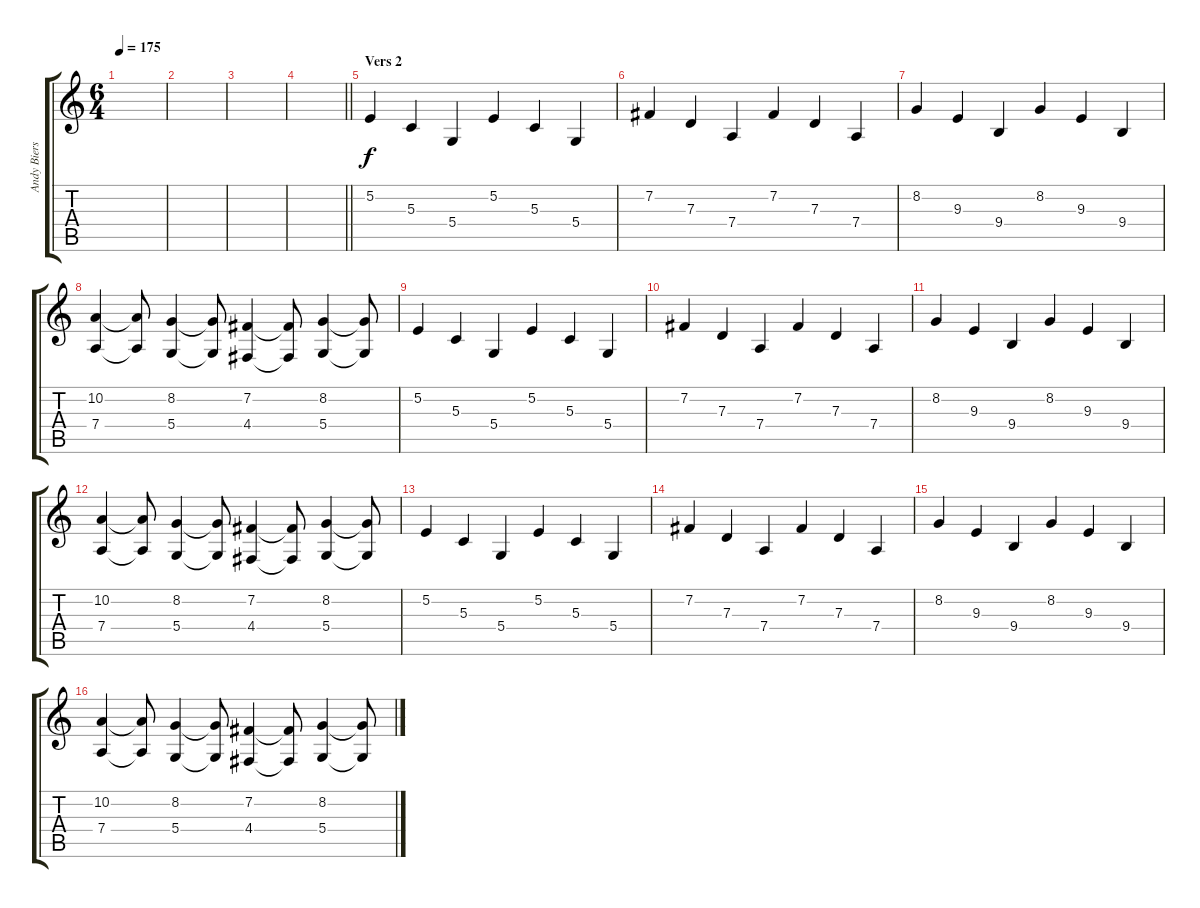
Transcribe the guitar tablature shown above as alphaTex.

\track ("Andy Biersack" "Andy Biers") {instrument acousticgrandpiano}
\staff {score tabs}
\tuning (E4 B3 G3 D3 A2 E2) {hide}
\ts (6 4)
\tempo 175
\clef g2
\ks c
|
|
|
\barLineRight lightlight
|
\section ("" "Vers 2")
5.2.4 5.3.4 5.4.4 5.2.4 5.3.4 5.4.4 |
7.2.4 7.3.4 7.4.4 7.2.4 7.3.4 7.4.4 |
8.2.4 9.3.4 9.4.4 8.2.4 9.3.4 9.4.4 |
(10.2 7.4).4 (10.2{t} 7.4{t}).8 (8.2 5.4).4 (8.2{t} 5.4{t}).8 (7.2 4.4).4 (7.2{t} 4.4{t}).8 (8.2 5.4).4 (8.2{t} 5.4{t}).8 |
5.2.4 5.3.4 5.4.4 5.2.4 5.3.4 5.4.4 |
7.2.4 7.3.4 7.4.4 7.2.4 7.3.4 7.4.4 |
8.2.4 9.3.4 9.4.4 8.2.4 9.3.4 9.4.4 |
(10.2 7.4).4 (10.2{t} 7.4{t}).8 (8.2 5.4).4 (8.2{t} 5.4{t}).8 (7.2 4.4).4 (7.2{t} 4.4{t}).8 (8.2 5.4).4 (8.2{t} 5.4{t}).8 |
5.2.4 5.3.4 5.4.4 5.2.4 5.3.4 5.4.4 |
7.2.4 7.3.4 7.4.4 7.2.4 7.3.4 7.4.4 |
8.2.4 9.3.4 9.4.4 8.2.4 9.3.4 9.4.4 |
(10.2 7.4).4 (10.2{t} 7.4{t}).8 (8.2 5.4).4 (8.2{t} 5.4{t}).8 (7.2 4.4).4 (7.2{t} 4.4{t}).8 (8.2 5.4).4 (8.2{t} 5.4{t}).8
